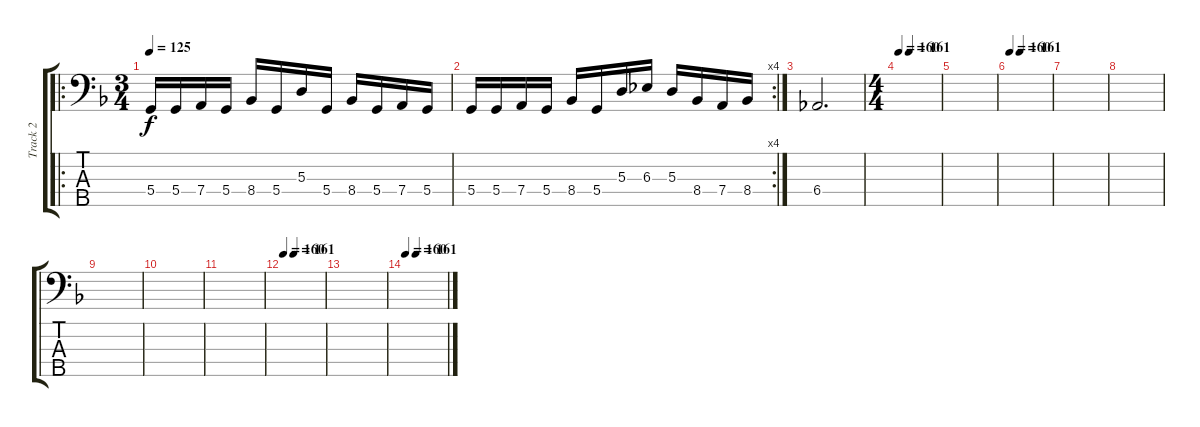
\track ("Track 2" "Track 2") {instrument electricbassfinger}
\staff {score tabs}
\tuning (G2 D2 A1 D1 B0) {hide}
\ro
\ts (3 4)
\tempo 125
\clef f4
\ks f
5.4.16{dy f} 5.4.16 7.4.16 5.4.16 8.4.16 5.4.16 5.3.16 5.4.16 8.4.16 5.4.16 7.4.16 5.4.16 |
\rc 4
5.4.16 5.4.16 7.4.16 5.4.16 8.4.16 5.4.16 5.3.16 6.3.16 5.3.16 8.4.16 7.4.16 8.4.16 |
6.4.2{d} |
\ts (4 4)
\tempo 160
\tempo (161 0.25)
|
|
\tempo 160
\tempo (161 0.25)
|
|
|
|
|
|
\tempo 160
\tempo (161 0.25)
|
|
\tempo 160
\tempo (161 0.25)
